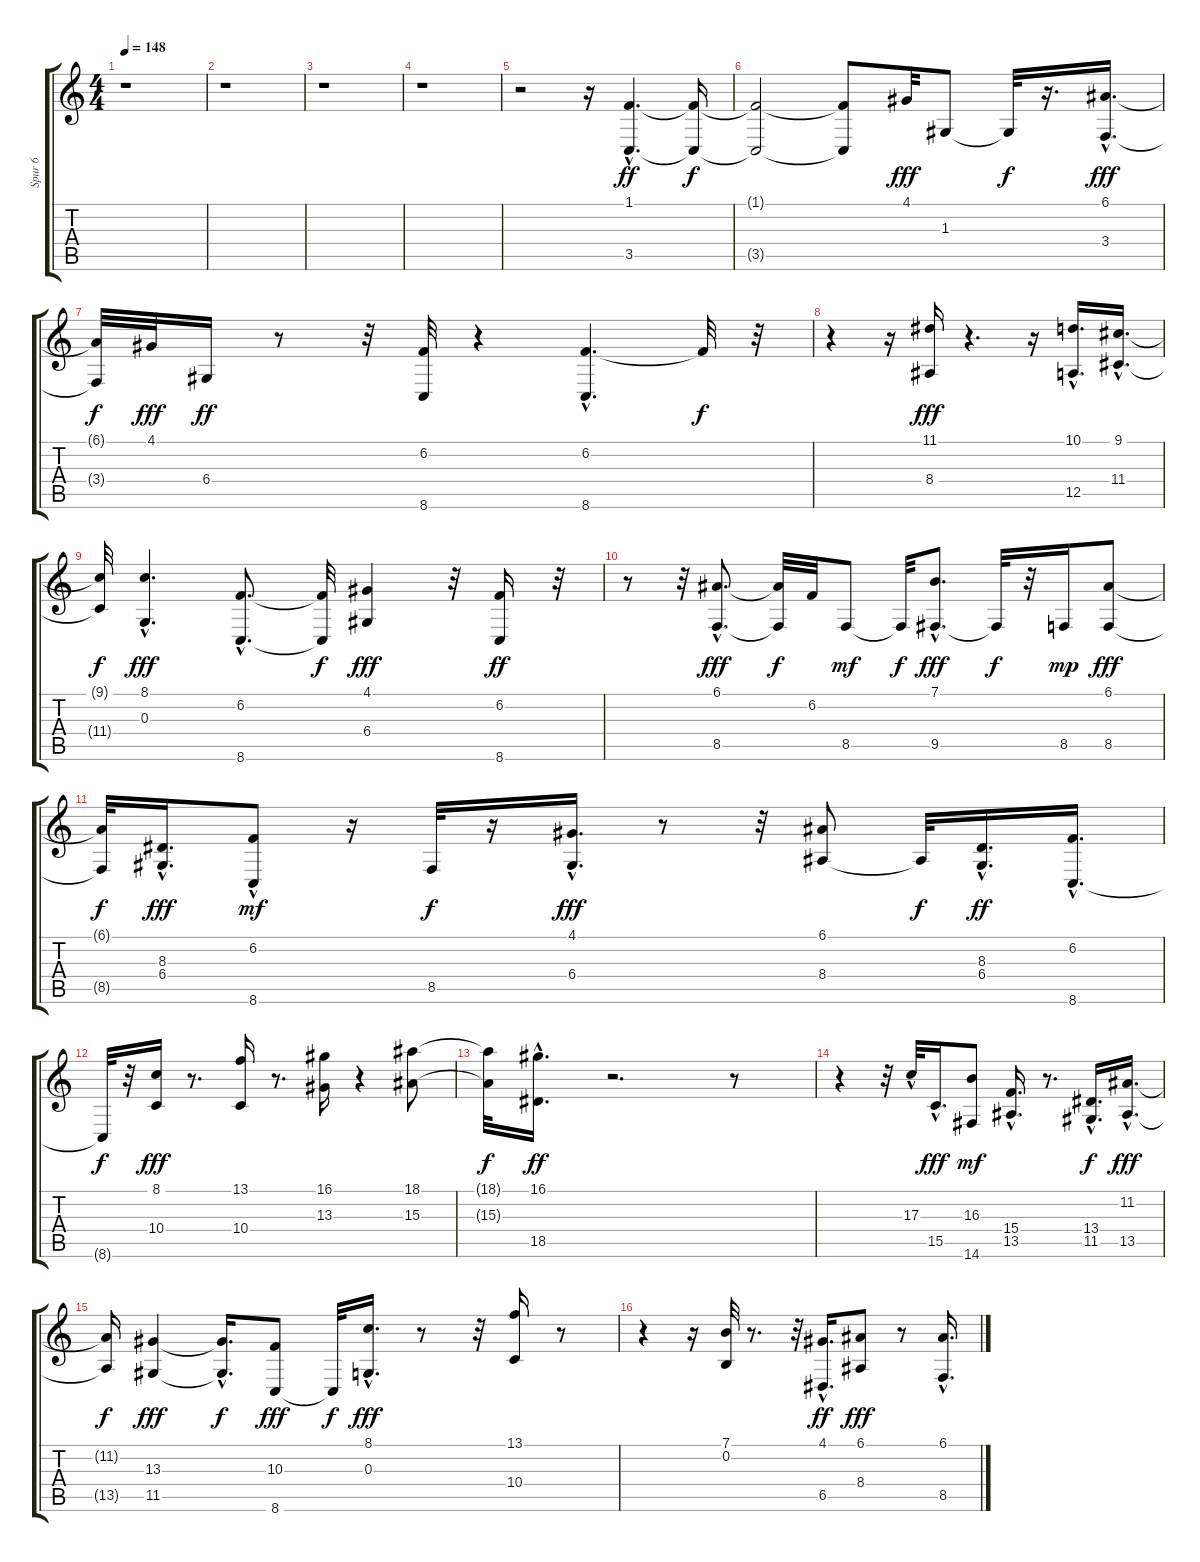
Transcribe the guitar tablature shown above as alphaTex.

\track ("Spur 6" "Spur 6") {instrument brasssection}
\staff {score tabs}
\tuning (E4 B3 G3 D3 A2 E2) {hide}
\ts (4 4)
\tempo 148
\clef g2
\ks c
r.1{dy fff} |
r.1 |
r.1 |
r.1 |
r.2 r.16 (1.1{hac} 3.5{hac}).4{d dy ff} (1.1{t} 3.5{t}).16{dy f} |
(1.1{t} 3.5{t}).2 (1.1{t} 3.5{t}).8 4.1.32{dy fff} 1.3.8 1.3{t}.32{dy f} r.16{d} (6.1{hac} 3.4{hac}).16{d dy fff} |
(6.1{t} 3.4{t}).32{dy f} 4.1.32{dy fff} 6.4.16{dy ff} r.8 r.32 (6.2 8.6).32 r.4 (6.2{hac} 8.6{hac}).4{d} 6.2{t}.32{dy f} r.32 |
r.4 r.16 (11.1 8.4).16{dy fff} r.4{d} r.16 (10.1{hac} 12.5{hac}).16{d} (9.1{hac} 11.4{hac}).16{d} |
(9.1{t} 11.4{t}).32{dy f} (8.1{hac} 0.3{hac}).4{d dy fff} (6.2{hac} 8.6{hac}).8{d} (6.2{t} 8.6{t}).32{dy f} (4.1 6.4).4{dy fff} r.32 (6.2 8.6).16{dy ff} r.32 |
r.8 r.32 (6.1{hac} 8.5{hac}).8{d dy fff} (6.1{t} 8.5{t}).32{dy f} 6.2.32 8.5.8{dy mf} 8.5{t}.32{dy f} (7.1{hac} 9.5{hac}).8{d dy fff} 9.5{t}.32{dy f} r.32 8.5.16{dy mp} (6.1 8.5).8{dy fff} |
(6.1{t} 8.5{t}).32{dy f} (8.3{hac} 6.4{hac}).16{d dy fff} (6.2 8.6{hac}).8{dy mf} r.16 8.5.32{dy f} r.16 (4.1{hac} 6.4{hac}).16{d dy fff} r.8 r.32 (6.1 8.4).8 8.4{t}.32{dy f} (8.3{hac} 6.4{hac}).16{d dy ff} (6.2{hac} 8.6{hac}).16{d} |
8.6{t}.32{dy f} r.32 (8.1 10.4).16{dy fff} r.8{d} (13.1 10.4).16 r.8{d} (16.1 13.3).16 r.4 (18.1 15.3).8 |
(18.1{t} 15.3{t}).32{dy f} (16.1{hac} 18.5{hac}).16{d dy ff} r.2{d} r.8 |
r.4 r.32 17.3{hac}.32{volume 14} 15.5{hac}.16{d dy fff} (16.3 14.6).8{dy mf volume 14} (15.4{hac} 13.5{hac}).16{d volume 14} r.8{d} (13.4{hac} 11.5{hac}).16{d dy f volume 13} (11.2{hac} 13.5{hac}).16{d dy fff volume 13} |
(11.2{t} 13.5{t}).16{dy f} (13.3 11.5).4{dy fff volume 13} (13.3{hac t} 11.5{hac t}).16{d dy f} (10.3 8.6).8{dy fff volume 12} 8.6{t}.32{dy f} (8.1 0.3{hac}).16{d dy fff volume 12} r.8 r.32 (13.1 10.4).16{volume 11} r.8 |
r.4 r.16 (7.1 0.2).32{volume 10} r.8{d} r.32 (4.1 6.5{hac}).16{d dy ff volume 10} (6.1 8.4).8{dy fff volume 10} r.8 (6.1{hac} 8.5{hac}).16{d volume 9}
